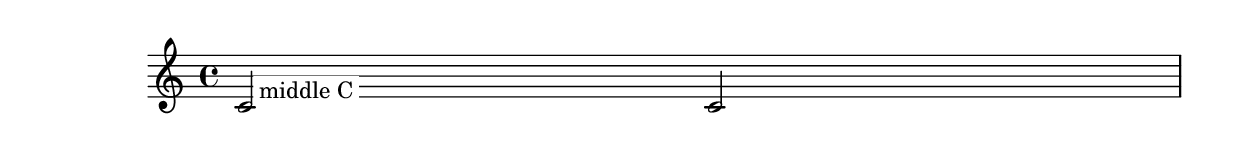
%% Do not edit this file; it is automatically
%% generated from LSR http://lsr.dsi.unimi.it
%% This file is in the public domain.
\version "2.12.2"

\header {
  lsrtags = "editorial-annotations, text"

%% Translation of GIT committish: fa19277d20f8ab0397c560eb0e7b814bd804ecec
  texidoces = "
La instrucción @code{\\whiteout} intercala un rectángulo blanco
debajo de un elemento de marcado.  Este rectángulo blanco no tapa
a ningún otro objeto gráfico, puesto que las líneas del pentagrama
están en una capa inferior a la de la mayor parte de los otros
objetos.

"
  doctitlees = "Poner en blanco las líneas del pentagrama utilizando la instrucción \\whiteout"

  texidoc = "
The @code{\\whiteout} command underlays a markup with a white box.
Since staff lines are in a lower layer than most other grobs, this
white box will not overlap any other grob.

"
  doctitle = "Blanking staff lines using the \\whiteout command"
} % begin verbatim

\layout { ragged-right = ##f }
\relative c' {
  \override TextScript #'extra-offset = #'(2 . 4)
  c2-\markup { \whiteout \pad-markup #0.5 "middle C" } c
}

